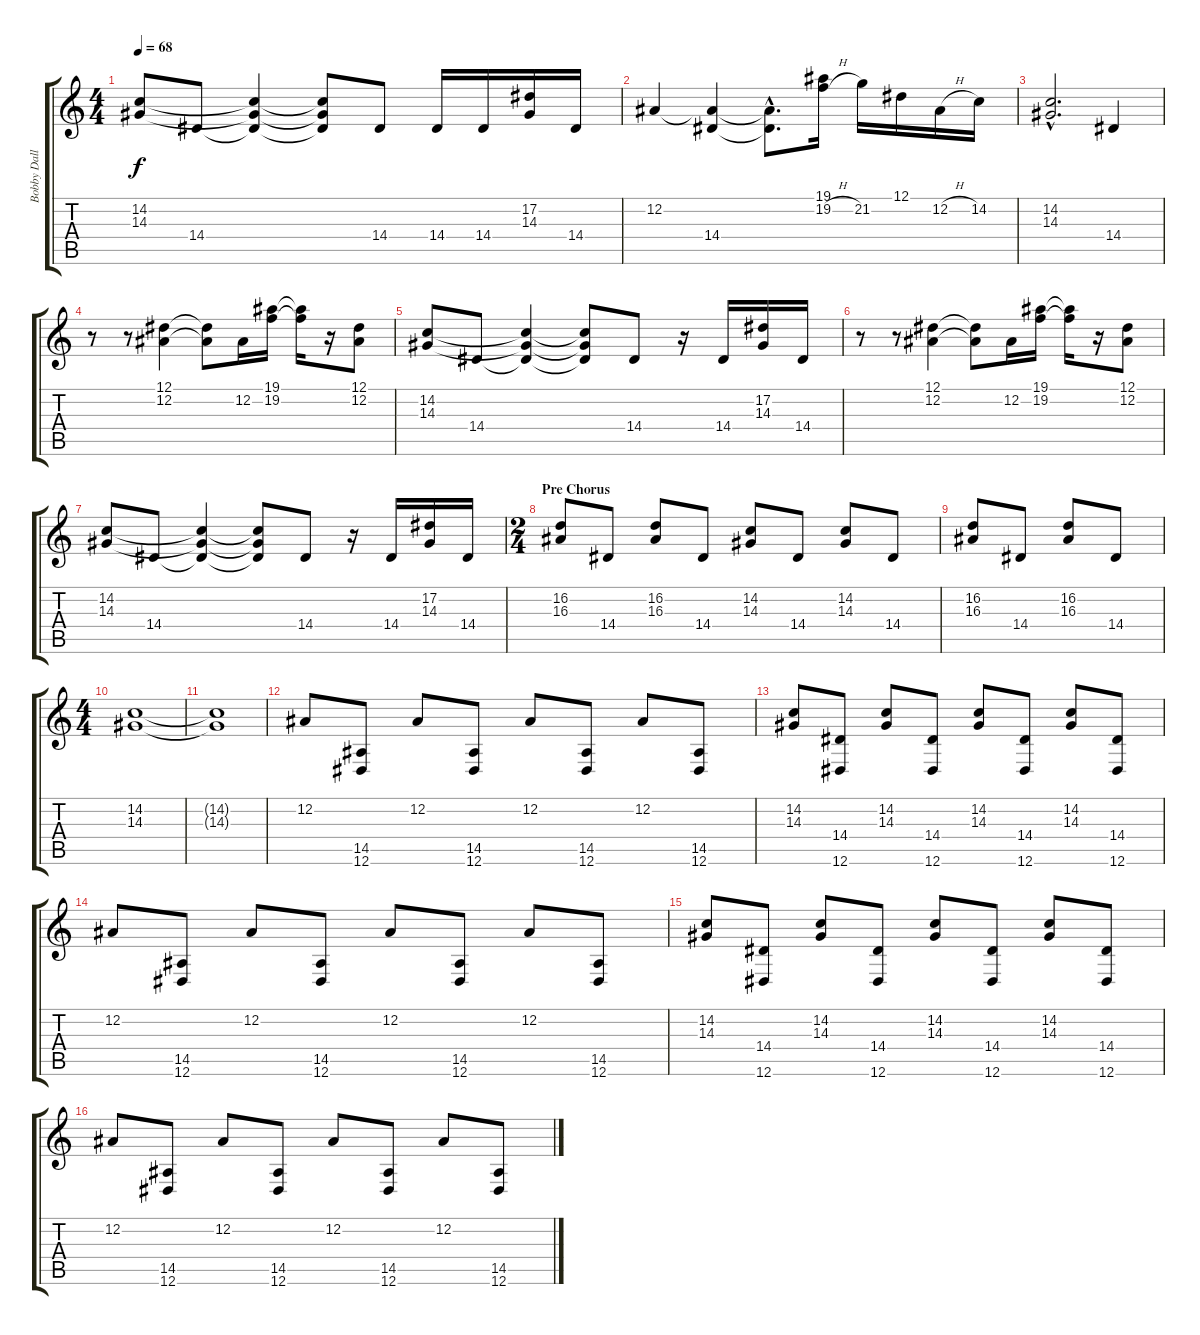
\track ("Bobby Dall - Right Hand" "Bobby Dall") {instrument acousticgrandpiano}
\staff {score tabs}
\tuning (Eb4 Bb3 Gb3 Db3 Ab2 Eb2) {hide}
\ts (4 4)
\tempo 68
\clef g2
\ks c
(14.2 14.3).8{dy f} 14.4.8 (14.2{t} 14.3{t} 14.4{t}).4 (14.2{t} 14.3{t} 14.4{t}).8 14.4.8 14.4.16 14.4.16 (17.2 14.3).16 14.4.16 |
12.2.4 (12.2{t} 14.4).4 (12.2{hac t} 14.4{hac t}).8{d} (19.1 19.2{h}).16 21.2.16 12.1.16 12.2{h}.16 14.2.16 |
(14.2{hac} 14.3{hac}).2{d} 14.4.4 |
r.8 r.8 (12.1 12.2).4 (12.1{t} 12.2{t}).8 12.2.16 (19.1 19.2).16 (19.1{t} 19.2{t}).16 r.16 (12.1 12.2).8 |
(14.2 14.3).8 14.4.8 (14.2{t} 14.3{t} 14.4{t}).4 (14.2{t} 14.3{t} 14.4{t}).8 14.4.8 r.16 14.4.16 (17.2 14.3).16 14.4.16 |
r.8 r.8 (12.1 12.2).4 (12.1{t} 12.2{t}).8 12.2.16 (19.1 19.2).16 (19.1{t} 19.2{t}).16 r.16 (12.1 12.2).8 |
(14.2 14.3).8 14.4.8 (14.2{t} 14.3{t} 14.4{t}).4 (14.2{t} 14.3{t} 14.4{t}).8 14.4.8 r.16 14.4.16 (17.2 14.3).16 14.4.16 |
\ts (2 4)
\section ("" "Pre Chorus")
(16.2 16.3).8 14.4.8 (16.2 16.3).8 14.4.8 (14.2 14.3).8 14.4.8 (14.2 14.3).8 14.4.8 |
(16.2 16.3).8 14.4.8 (16.2 16.3).8 14.4.8 |
\ts (4 4)
(14.2 14.3).1 |
(14.2{t} 14.3{t}).1 |
12.2.8 (14.5 12.6).8 12.2.8 (14.5 12.6).8 12.2.8 (14.5 12.6).8 12.2.8 (14.5 12.6).8 |
(14.2 14.3).8 (14.4 12.6).8 (14.2 14.3).8 (14.4 12.6).8 (14.2 14.3).8 (14.4 12.6).8 (14.2 14.3).8 (14.4 12.6).8 |
12.2.8 (14.5 12.6).8 12.2.8 (14.5 12.6).8 12.2.8 (14.5 12.6).8 12.2.8 (14.5 12.6).8 |
(14.2 14.3).8 (14.4 12.6).8 (14.2 14.3).8 (14.4 12.6).8 (14.2 14.3).8 (14.4 12.6).8 (14.2 14.3).8 (14.4 12.6).8 |
12.2.8 (14.5 12.6).8 12.2.8 (14.5 12.6).8 12.2.8 (14.5 12.6).8 12.2.8 (14.5 12.6).8
